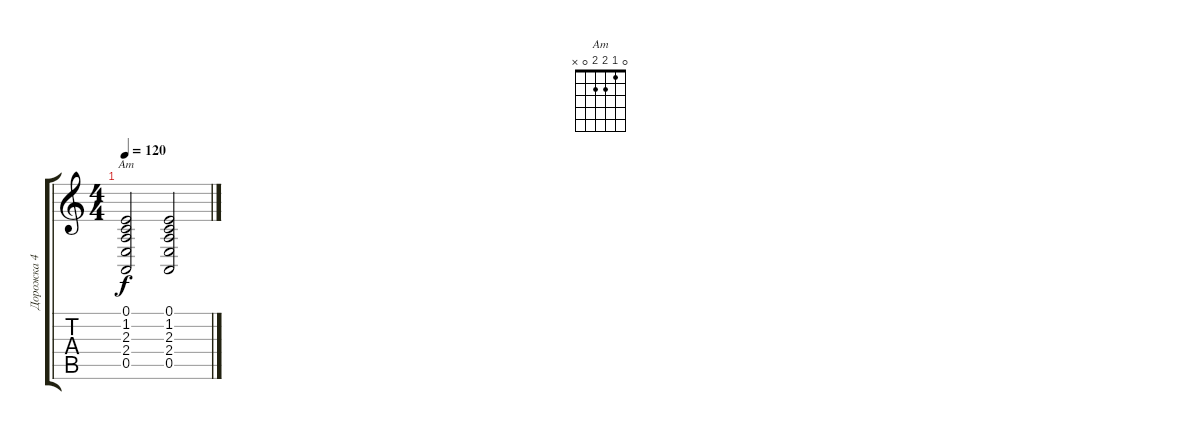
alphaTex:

\track ("Дорожка 4" "Дорожка 4") {instrument electricgrandpiano}
\staff {score tabs}
\tuning (E4 B3 G3 D3 A2 E2) {hide}
\chord ("Am" 0 1 2 2 0 x)
\ts (4 4)
\tempo 120
\clef g2
\ks c
(0.1 1.2 2.3 2.4 0.5).2{ch "Am" dy f} (0.1 1.2 2.3 2.4 0.5).2
